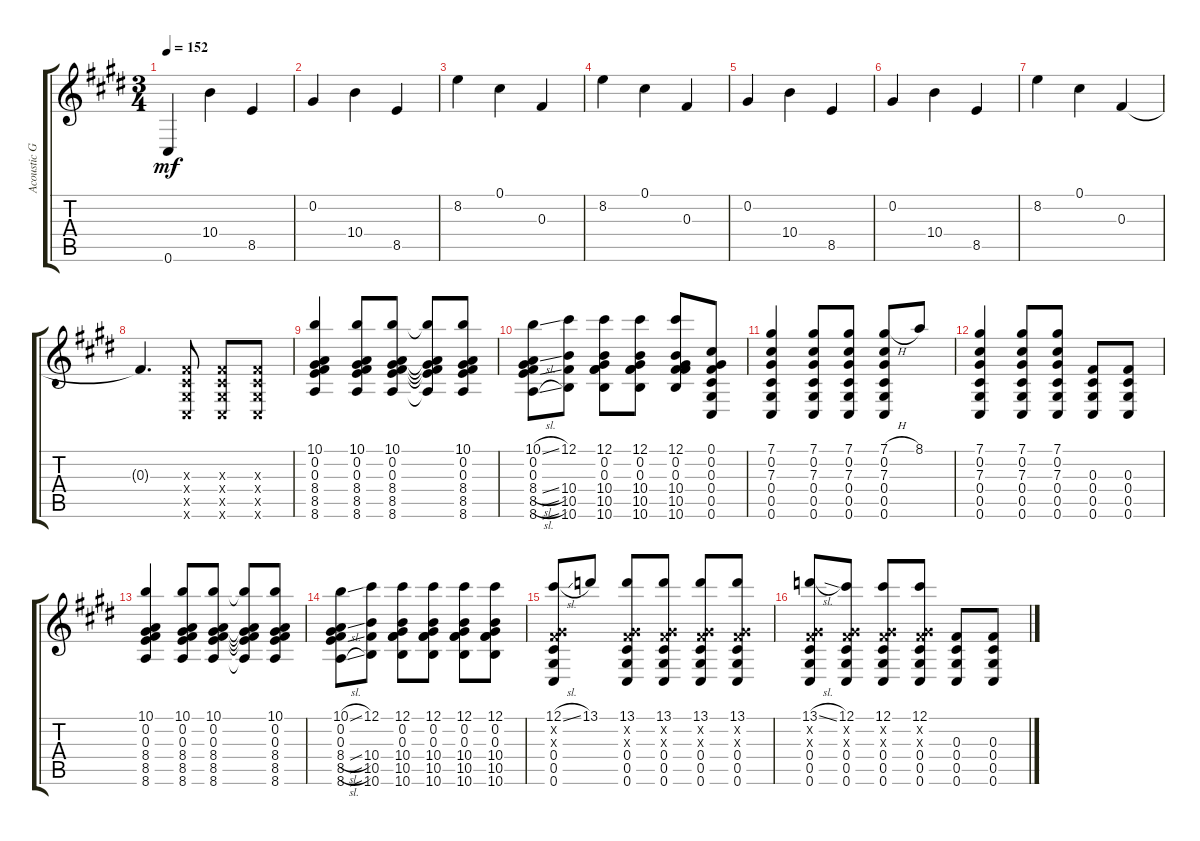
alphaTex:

\track ("Acoustic Guitar" "Acoustic G") {instrument acousticguitarsteel}
\staff {score tabs}
\tuning (Db4 Ab3 Gb3 Db3 Ab2 Db2) {hide}
\ts (3 4)
\tempo 152
\clef g2
\ks c#minor
0.6.4{dy mf} 10.4.4 8.5.4 |
0.2.4 10.4.4 8.5.4 |
8.2.4 0.1.4 0.3.4 |
8.2.4 0.1.4 0.3.4 |
0.2.4 10.4.4 8.5.4 |
0.2.4 10.4.4 8.5.4 |
8.2.4 0.1.4 0.3.4 |
0.3{t}.4{d} (0.3{x} 0.4{x} 0.5{x} 0.6{x}).8 (0.3{x} 0.4{x} 0.5{x} 0.6{x}).8 (0.3{x} 0.4{x} 0.5{x} 0.6{x}).8 |
(10.1 0.2 0.3 8.4 8.5 8.6).4 (10.1 0.2 0.3 8.4 8.5 8.6).8 (10.1 0.2 0.3 8.4 8.5 8.6).8 (10.1{t} 0.2{t} 0.3{t} 8.4{t} 8.5{t} 8.6{t}).8 (10.1 0.2 0.3 8.4 8.5 8.6).8 |
(10.1{sl} 0.2 0.3 8.4{sl} 8.5{sl} 8.6{sl}).8 (12.1 10.4 10.5 10.6).8 (12.1 0.2 0.3 10.4 10.5 10.6).8 (12.1 0.2 0.3 10.4 10.5 10.6).8 (12.1 0.2 0.3 10.4 10.5 10.6).8 (0.1 0.2 0.3 0.4 0.5 0.6).8 |
(7.1 0.2 7.3 0.4 0.5 0.6).4 (7.1 0.2 7.3 0.4 0.5 0.6).8 (7.1 0.2 7.3 0.4 0.5 0.6).8 (7.1{h} 0.2 7.3 0.4 0.5 0.6).8 8.1.8 |
(7.1 0.2 7.3 0.4 0.5 0.6).4 (7.1 0.2 7.3 0.4 0.5 0.6).8 (7.1 0.2 7.3 0.4 0.5 0.6).8 (0.3 0.4 0.5 0.6).8 (0.3 0.4 0.5 0.6).8 |
(10.1 0.2 0.3 8.4 8.5 8.6).4 (10.1 0.2 0.3 8.4 8.5 8.6).8 (10.1 0.2 0.3 8.4 8.5 8.6).8 (10.1{t} 0.2{t} 0.3{t} 8.4{t} 8.5{t} 8.6{t}).8 (10.1 0.2 0.3 8.4 8.5 8.6).8 |
(10.1{sl} 0.2 0.3 8.4{sl} 8.5{sl} 8.6{sl}).8 (12.1 10.4 10.5 10.6).8 (12.1 0.2 0.3 10.4 10.5 10.6).8 (12.1 0.2 0.3 10.4 10.5 10.6).8 (12.1 0.2 0.3 10.4 10.5 10.6).8 (12.1 0.2 0.3 10.4 10.5 10.6).8 |
(12.1{sl} 0.2{x} 0.3{x} 0.4 0.5 0.6).8 13.1.8 (13.1 0.2{x} 0.3{x} 0.4 0.5 0.6).8 (13.1 0.2{x} 0.3{x} 0.4 0.5 0.6).8 (13.1 0.2{x} 0.3{x} 0.4 0.5 0.6).8 (13.1 0.2{x} 0.3{x} 0.4 0.5 0.6).8 |
(13.1{sl} 0.2{x} 0.3{x} 0.4 0.5 0.6).8 (12.1 0.2{x} 0.3{x} 0.4 0.5 0.6).8 (12.1 0.2{x} 0.3{x} 0.4 0.5 0.6).8 (12.1 0.2{x} 0.3{x} 0.4 0.5 0.6).8 (0.3 0.4 0.5 0.6).8 (0.3 0.4 0.5 0.6).8
